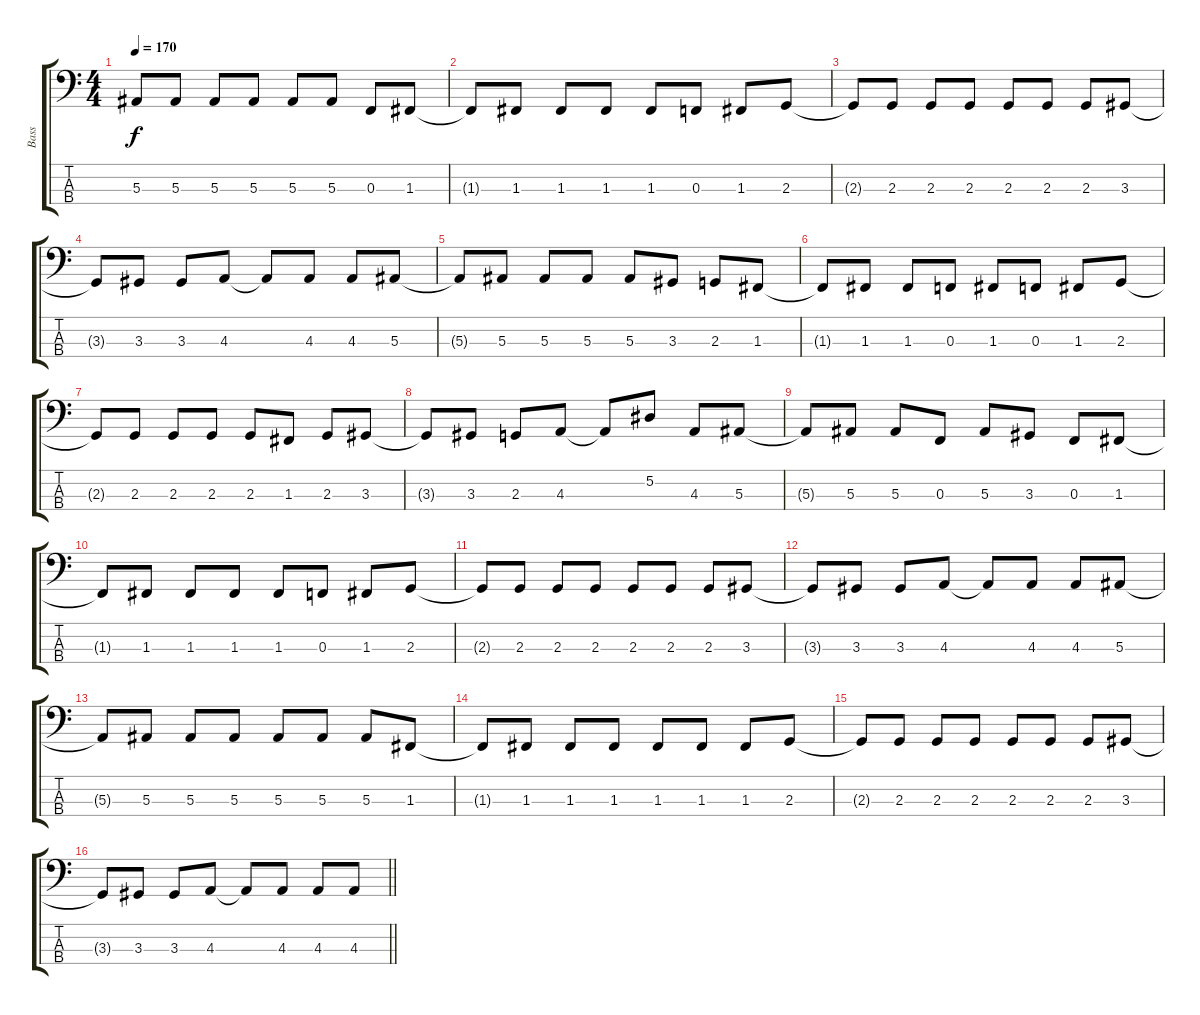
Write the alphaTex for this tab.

\track ("Bass" "Bass") {instrument electricbasspick}
\staff {score tabs}
\tuning (Eb2 Bb1 F1 C1) {hide}
\ts (4 4)
\tempo 170
\clef f4
\ks c
5.3.8{dy f} 5.3.8 5.3.8 5.3.8 5.3.8 5.3.8 0.3.8 1.3.8 |
1.3{t}.8 1.3.8 1.3.8 1.3.8 1.3.8 0.3.8 1.3.8 2.3.8 |
2.3{t}.8 2.3.8 2.3.8 2.3.8 2.3.8 2.3.8 2.3.8 3.3.8 |
3.3{t}.8 3.3.8 3.3.8 4.3.8 4.3{t}.8 4.3.8 4.3.8 5.3.8 |
5.3{t}.8 5.3.8 5.3.8 5.3.8 5.3.8 3.3.8 2.3.8 1.3.8 |
1.3{t}.8 1.3.8 1.3.8 0.3.8 1.3.8 0.3.8 1.3.8 2.3.8 |
2.3{t}.8 2.3.8 2.3.8 2.3.8 2.3.8 1.3.8 2.3.8 3.3.8 |
3.3{t}.8 3.3.8 2.3.8 4.3.8 4.3{t}.8 5.2.8 4.3.8 5.3.8 |
5.3{t}.8 5.3.8 5.3.8 0.3.8 5.3.8 3.3.8 0.3.8 1.3.8 |
1.3{t}.8 1.3.8 1.3.8 1.3.8 1.3.8 0.3.8 1.3.8 2.3.8 |
2.3{t}.8 2.3.8 2.3.8 2.3.8 2.3.8 2.3.8 2.3.8 3.3.8 |
3.3{t}.8 3.3.8 3.3.8 4.3.8 4.3{t}.8 4.3.8 4.3.8 5.3.8 |
5.3{t}.8 5.3.8 5.3.8 5.3.8 5.3.8 5.3.8 5.3.8 1.3.8 |
1.3{t}.8 1.3.8 1.3.8 1.3.8 1.3.8 1.3.8 1.3.8 2.3.8 |
2.3{t}.8 2.3.8 2.3.8 2.3.8 2.3.8 2.3.8 2.3.8 3.3.8 |
\barLineRight lightlight
3.3{t}.8 3.3.8 3.3.8 4.3.8 4.3{t}.8 4.3.8 4.3.8 4.3.8
